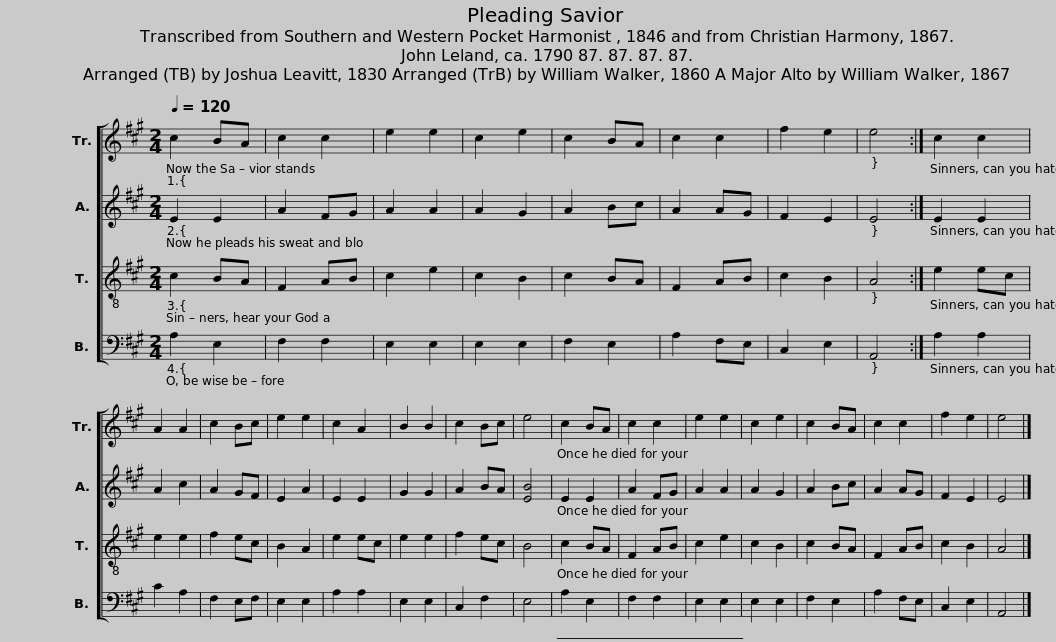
X:1
%%score [ 1 2 3 4 ]
L:1/8
Q:1/4=120
M:2/4
I:linebreak $
K:A
V:1 treble
V:2 treble
V:3 treble-8
V:4 bass
V:1
 c2 BA | c2 c2 | e2 e2 | c2 e2 | c2 BA | %5
 c2 c2 | f2 e2 | e4 :| c2 c2 | A2 A2 | %10
 c2 Bc | e2 e2 | c2 A2 | B2 B2 | c2 Bc | %15
 e4 |$ c2 BA | c2 c2 | e2 e2 | c2 e2 | %20
 c2 BA | c2 c2 | f2 e2 | e4 |] %24
V:2
 E2 E2 | A2 FG | A2 A2 | A2 G2 | A2 Bc | %5
 A2 AG | F2 E2 | E4 :| E2 E2 | A2 c2 | %10
 A2 GF | E2 A2 | E2 E2 | G2 G2 | A2 BA | %15
 [EB]4 |$ E2 E2 | A2 FG | A2 A2 | A2 G2 | %20
 A2 Bc | A2 AG | F2 E2 | E4 |] %24
V:3
 c2 BA | F2 AB | c2 e2 | c2 B2 | c2 BA | %5
 F2 AB | c2 B2 | A4 :| e2 ec | e2 e2 | %10
 f2 ec | B2 A2 | e2 ec | e2 e2 | f2 ec | %15
 B4 |$ c2 BA | F2 AB | c2 e2 | c2 B2 | %20
 c2 BA | F2 AB | c2 B2 | A4 |] %24
V:4
 A,2 E,2 | F,2 F,2 | E,2 E,2 | E,2 E,2 | F,2 E,2 | %5
 A,2 F,E, | C,2 E,2 | A,,4 :| A,2 A,2 | C2 A,2 | %10
 F,2 E,F, | E,2 E,2 | A,2 A,2 | E,2 E,2 | C,2 F,2 | %15
 E,4 |$ A,2 E,2 | F,2 F,2 | E,2 E,2 | E,2 E,2 | %20
 F,2 E,2 | A,2 F,E, | C,2 E,2 | A,,4 |] %24
